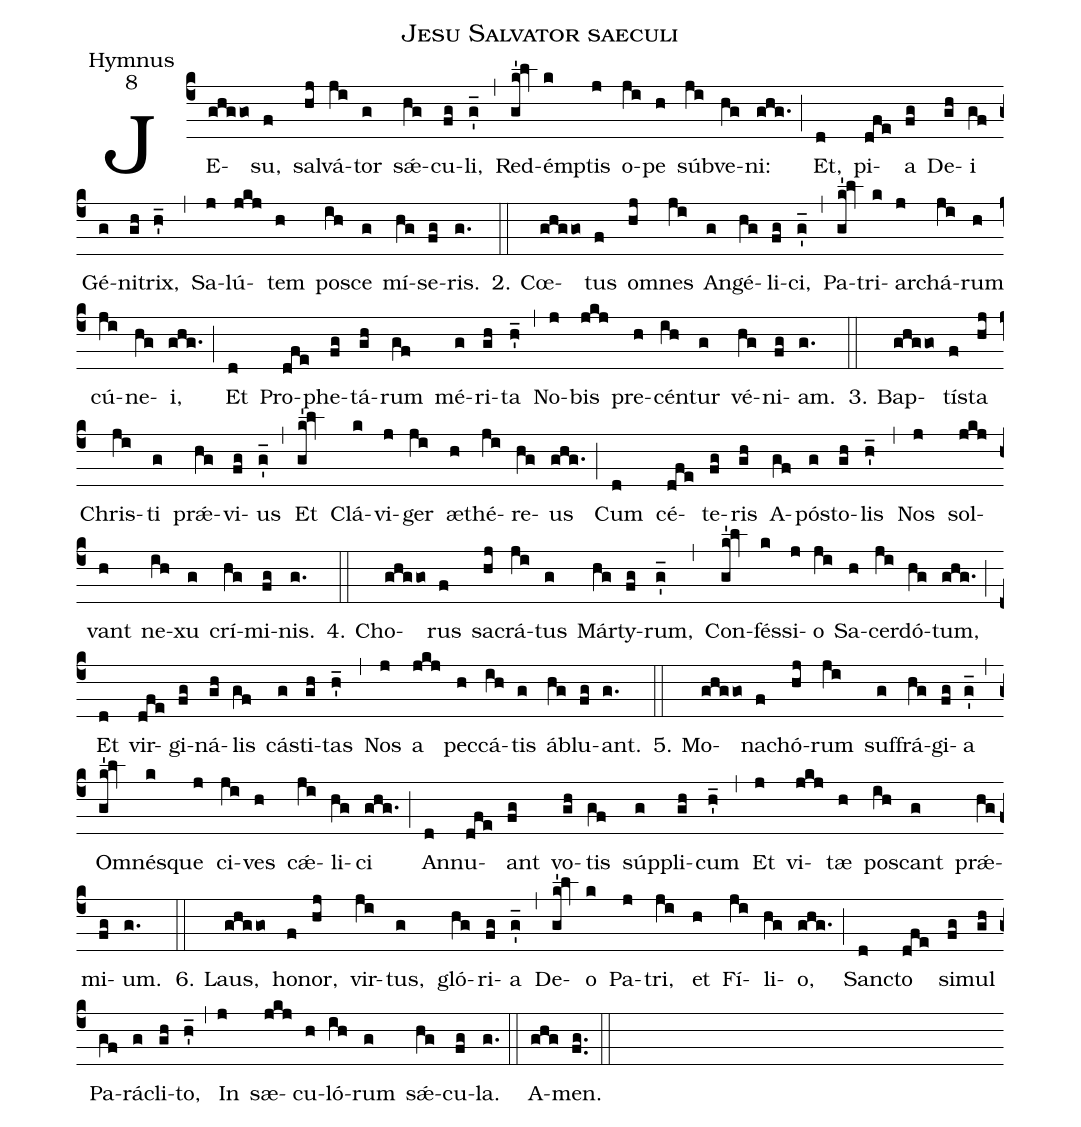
name:Jesu Salvator saeculi;
office-part:Hymnus;
mode:8;
%%
(c4)JE(ghggo)su,(f) sal(hj)vá(ji)tor(g) sǽ(hg)cu(fg)li,(g'_) (,)
Red(gk'!lv)émp(k)tis(j) o(ji)pe(h) súb(ji)ve(hg)ni:(ghg.) (;)
Et,(d) pi(dfe)a(fg) De(gh)i(gf) Gé(g)ni(gh)trix,(h'_) (,)
Sa(j)lú(jkj)tem(h) po(ih)sce(g) mí(hg)se(fg)ris.(g.) (::)

2. Cœ(ghggo)tus(f) om(hj)nes(ji) An(g)gé(hg)li(fg)ci,(g'_) (,)
Pa(gk'!lv)tri(k)ar(j)chá(ji)rum(h) cú(ji)ne(hg)i,(ghg.) (;)
Et(d) Pro(dfe)phe(fg)tá(gh)rum(gf) mé(g)ri(gh)ta(h'_) (,)
No(j)bis(jkj) pre(h)cén(ih)tur(g) vé(hg)ni(fg)am.(g.) (::)

3. Bap(ghggo)tís(f)ta(hj) Chris(ji)ti(g) prǽ(hg)vi(fg)us(g'_) (,)
Et(gk'!lv) Clá(k)vi(j)ger(ji) æ(h)thé(ji)re(hg)us(ghg.) (;)
Cum(d) cé(dfe)te(fg)ris(gh) A(gf)pós(g)to(gh)lis(h'_) (,)
Nos(j) sol(jkj)vant(h) ne(ih)xu(g) crí(hg)mi(fg)nis.(g.) (::)

4. Cho(ghggo)rus(f) sa(hj)crá(ji)tus(g) Már(hg)ty(fg)rum,(g'_) (,)
Con(gk'!lv)fés(k)si(j)o(ji) Sa(h)cer(ji)dó(hg)tum,(ghg.) (;)
Et(d) vir(dfe)gi(fg)ná(gh)lis(gf) cás(g)ti(gh)tas(h'_) (,)
Nos(j) a(jkj) pec(h)cá(ih)tis(g) áb(hg)lu(fg)ant.(g.) (::)

5. Mo(ghggo)na(f)chó(hj)rum(ji) suf(g)frá(hg)gi(fg)a(g'_) (,)
Om(gk'!lv)nés(k)que(j) ci(ji)ves(h) cǽ(ji)li(hg)ci(ghg.) (;)
An(d)nu(dfe)ant(fg) vo(gh)tis(gf) súp(g)pli(gh)cum(h'_) (,)
Et(j) vi(jkj)tæ(h) pos(ih)cant(g) prǽ(hg)mi(fg)um.(g.) (::)

6. Laus,(ghggo) ho(f)nor,(hj) vir(ji)tus,(g) gló(hg)ri(fg)a(g'_) (,)
De(gk'!lv)o(k) Pa(j)tri,(ji) et(h) Fí(ji)li(hg)o,(ghg.) (;)
Sanc(d)to(dfe) si(fg)mul(gh) Pa(gf)rá(g)cli(gh)to,(h'_) (,)
In(j) sæ(jkj)cu(h)ló(ih)rum(g) sǽ(hg)cu(fg)la.(g.) (::)
A(ghg)men.(fg..) (::)
